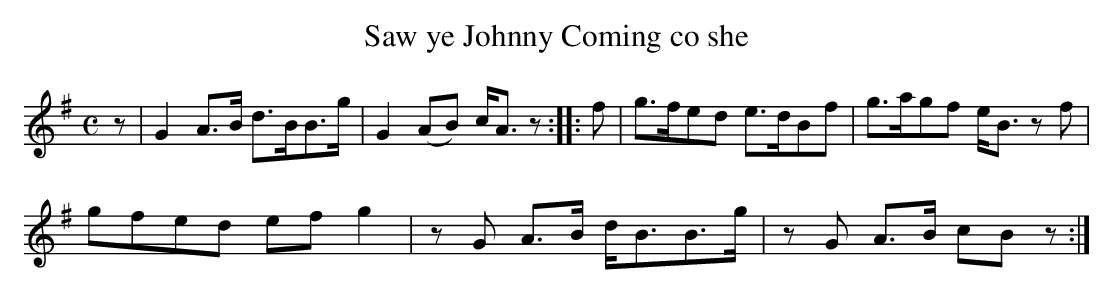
X:1
T:Saw ye Johnny Coming co she
M:C
K:G
z|\
G2 A>B d>BB>g| G2(AB) c<Az::\
f|\
g>fed e>dBf| g>agf e<B zf|
gfed ef g2| zG A>B d<BB>g| zG A>B cBz:|
